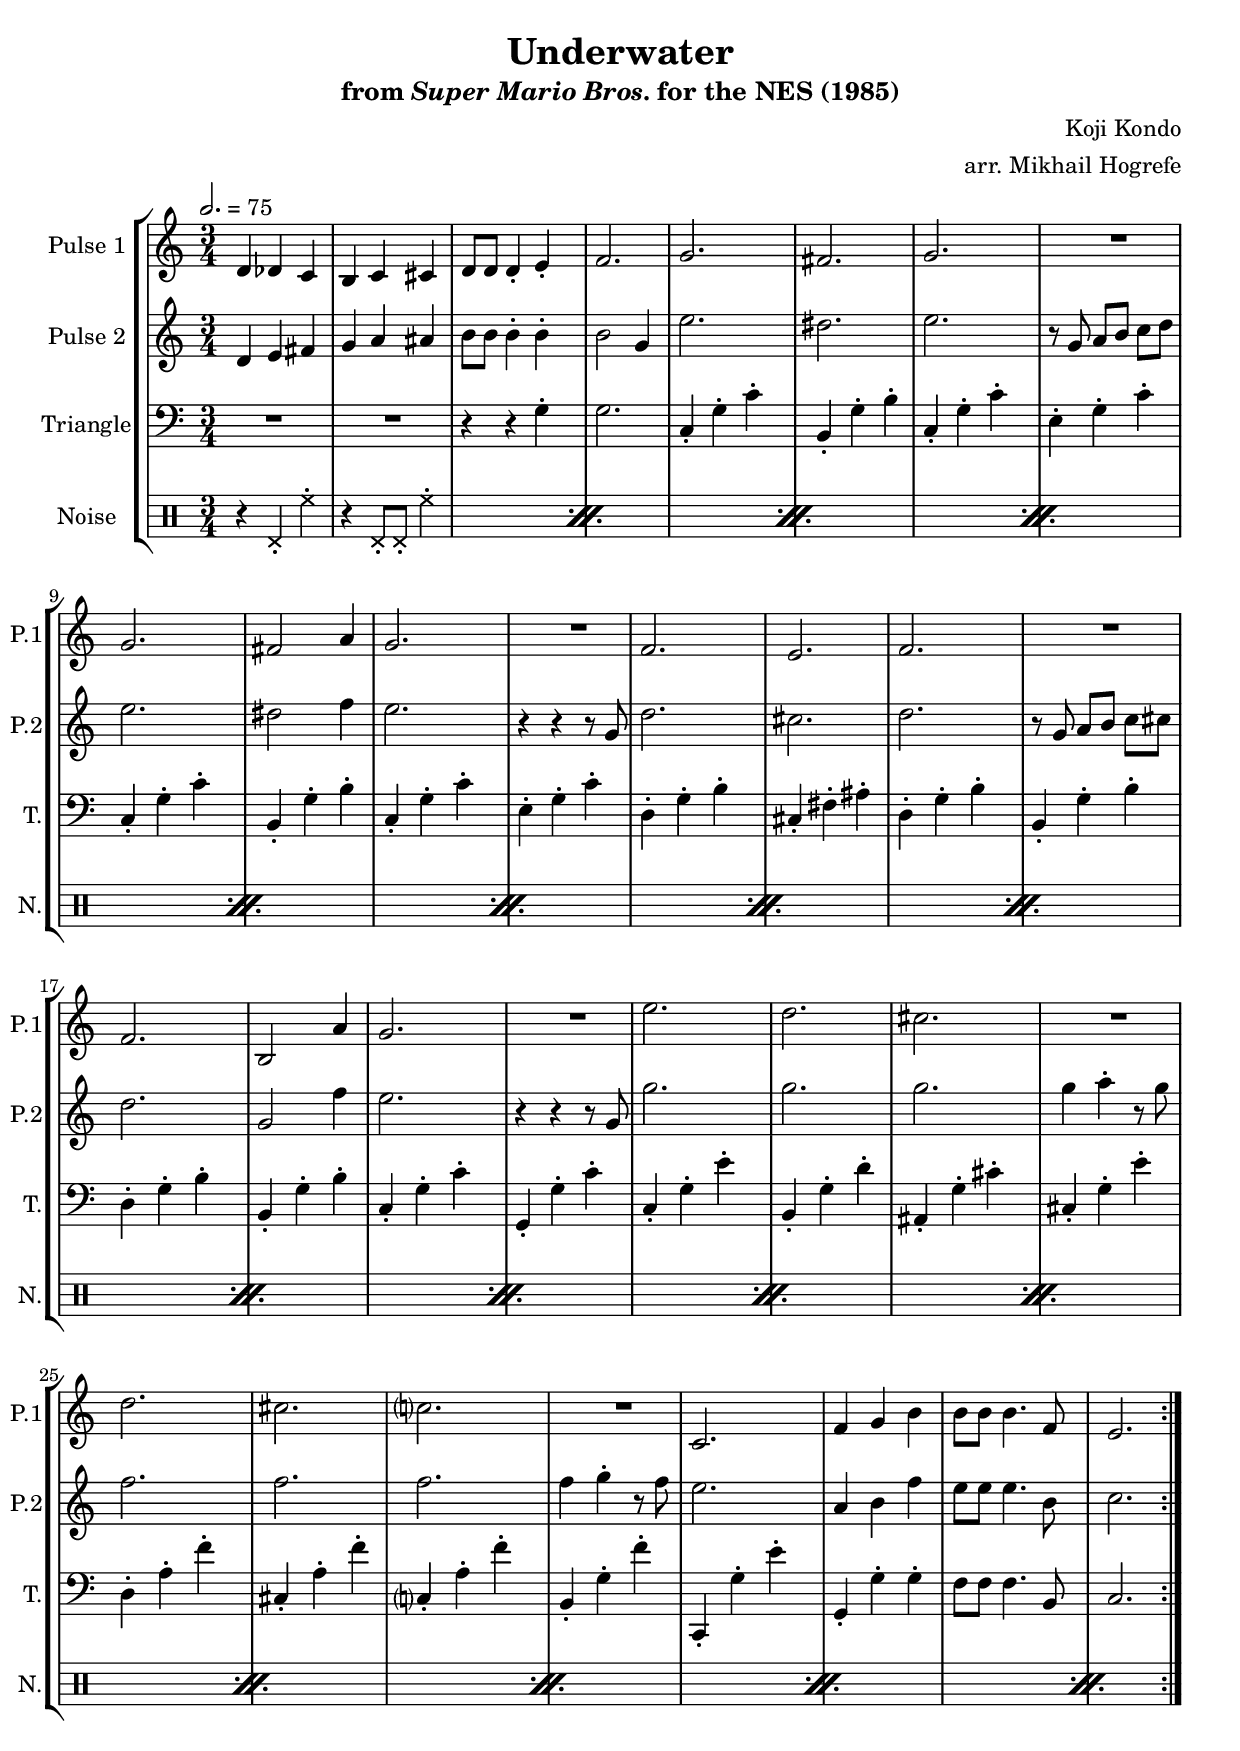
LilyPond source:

\version "2.20.0"

\book {
    \header {
        title = "Underwater"
        subtitle = \markup { "from" {\italic "Super Mario Bros."} "for the NES (1985)" }
        composer = "Koji Kondo"
        arranger = "arr. Mikhail Hogrefe"
    }

    \score {
        {
            \new StaffGroup <<
                \new Staff \relative c' {
                    \set Staff.instrumentName = "Pulse 1"
                    \set Staff.shortInstrumentName = "P.1"
\set Timing.beamExceptions = #'()
\key c \major
\time 3/4
\tempo 2. = 75

                    \repeat volta 2 {
d4 des c |
b4 c cis |
d8 d d4-. e-. |
f2. |
g2. |
fis2. |
g2. |
R2. |
g2. |
fis2 a4 |
g2. |
R2. |
f2. |
e2. |
f2. |
R2. |
f2. |
b,2 a'4 |
g2. |
R2. |
e'2. |
d2. |
cis2. |
R2. |
d2. |
cis2. |
c?2. |
R2. |
c,2. |
f4 g b |
b8 b b4. f8 |
e2. |
                    }
                }

                \new Staff \relative c' {
                    \set Staff.instrumentName = "Pulse 2"
                    \set Staff.shortInstrumentName = "P.2"
\set Timing.beamExceptions = #'()
\key c \major

d4 e fis |
g4 a ais |
b8 b b4-. b-. |
b2 g4 |
e'2. |
dis2. |
e2. |
r8 g, a b c d |
e2. |
dis2 f4 |
e2. |
r4 r r8 g, |
d'2. |
cis2. |
d2. |
r8 g, a b c cis |
d2. |
g,2 f'4 |
e2. |
r4 r r8 g, |
g'2. |
g2. |
g2. |
g4 a-. r8 g |
f2. |
f2. |
f2. |
f4 g-. r8 f |
e2. |
a,4 b f' |
e8 e e4. b8 |
c2. |
                }

                \new Staff \relative c' {
                    \set Staff.instrumentName = "Triangle"
                    \set Staff.shortInstrumentName = "T."
\set Timing.beamExceptions = #'()
\clef bass
\key c \major

R2.*2
r4 r g-. |
g2. |
c,4-. g'-. c-. |
b,4-. g'-. b-. |
c,4-. g'-. c-. |
e,4-. g-. c-. |
c,4-. g'-. c-. |
b,4-. g'-. b-. |
c,4-. g'-. c-. |
e,4-. g-. c-. |
d,4-. g-. b-. |
cis,4-. fis-. ais-. |
d,4-. g-. b-. |
b,4-. g'-. b-. |
d,4-. g-. b-. |
b,4-. g'-. b-. |
c,4-. g'-. c-. |
g,4-. g'-. c-. |
c,4-. g'-. e'-. |
b,4-. g'-. d'-. |
ais,4-. g'-. cis-. |
cis,4-. g'-. e'-. |
d,4-. a'-. f'-. |
cis,4-. a'-. f'-. |
c,?4-. a'-. f'-. |
b,,4-. g'-. f'-. |
c,,4-. g''-. e'-. |
g,,4-. g'-. g-. |
f8 f f4. b,8 |
c2. |
                }

                \new DrumStaff {
                    \drummode {
                        \set Staff.instrumentName="Noise"
                        \set Staff.shortInstrumentName="N."
\set Timing.beamExceptions = #'()
                        \repeat percent 16 {
r4 hhp-. hh-. |
r4 hhp8-. hhp-. hh4-. |
                        }
                    }
                }
            >>
        }
        \layout {
            \context {
                \Staff
                \RemoveEmptyStaves
            }
            \context {
                \DrumStaff
                \RemoveEmptyStaves
            }
        }
    }
}
